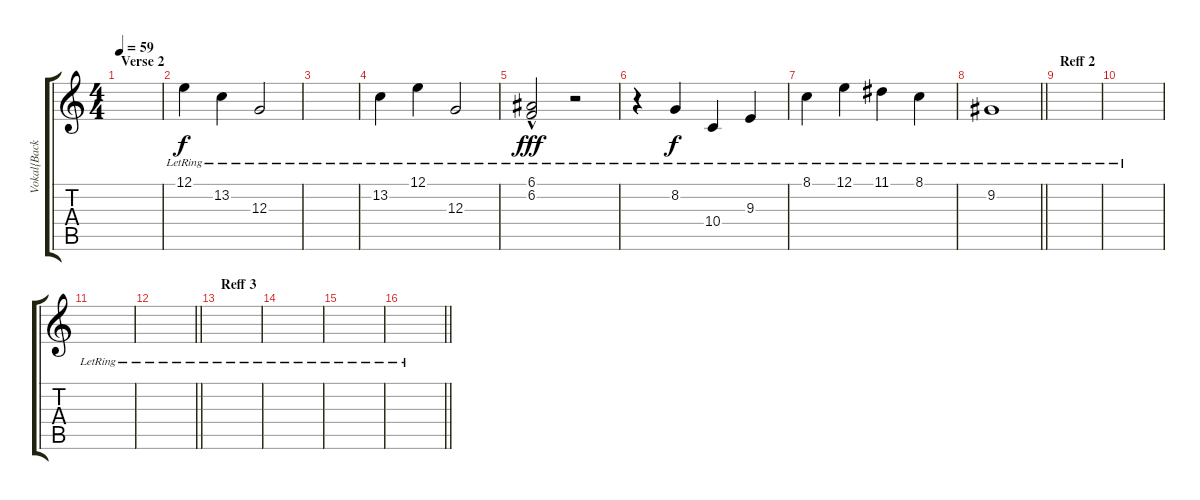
\track ("Vokal{Backup}" "Vokal{Back") {instrument vibraphone}
\staff {score tabs}
\tuning (E4 B3 G3 D3 A2 E2) {hide}
\ts (4 4)
\section ("" "Verse 2")
\tempo 59
\clef g2
\ks c
|
12.1{lr}.4 13.2{lr}.4 12.3{lr}.2 |
|
13.2{lr}.4 12.1{lr}.4 12.3{lr}.2 |
(6.1 6.2{hac lr}).2{dy fff} r.2 |
r.4 8.2{lr}.4{dy f} 10.4{lr}.4 9.3{lr}.4 |
8.1{lr}.4 12.1{lr}.4 11.1{lr}.4 8.1{lr}.4 |
\barLineRight lightlight
9.2{lr}.1 |
\section ("" "Reff 2")
|
|
|
\barLineRight lightlight
|
\section ("" "Reff 3")
|
|
|
\barLineRight lightlight
